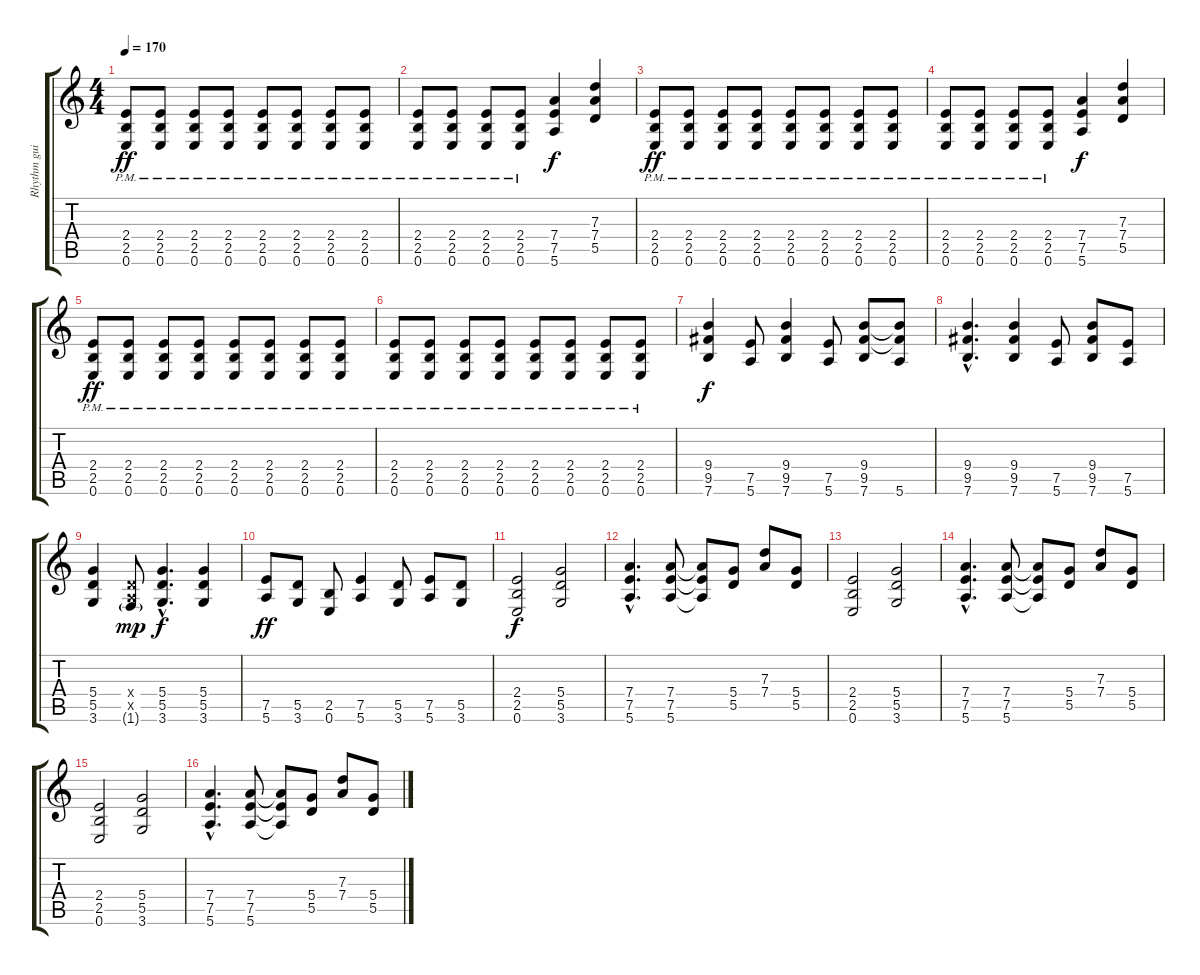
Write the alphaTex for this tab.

\track ("Rhythm guitar" "Rhythm gui") {instrument distortionguitar}
\staff {score tabs}
\tuning (E4 B3 G3 D3 A2 E2) {hide}
\ts (4 4)
\tempo 170
\clef g2
\ks c
(2.4{pm} 2.5{pm} 0.6{pm}).8{dy ff} (2.4{pm} 2.5{pm} 0.6{pm}).8 (2.4{pm} 2.5{pm} 0.6{pm}).8 (2.4{pm} 2.5{pm} 0.6{pm}).8 (2.4{pm} 2.5{pm} 0.6{pm}).8 (2.4{pm} 2.5{pm} 0.6{pm}).8 (2.4{pm} 2.5{pm} 0.6{pm}).8 (2.4{pm} 2.5{pm} 0.6{pm}).8 |
(2.4{pm} 2.5{pm} 0.6{pm}).8 (2.4{pm} 2.5{pm} 0.6{pm}).8 (2.4{pm} 2.5{pm} 0.6{pm}).8 (2.4{pm} 2.5{pm} 0.6{pm}).8 (7.4 7.5 5.6).4{dy f} (7.3 7.4 5.5).4 |
(2.4{pm} 2.5{pm} 0.6{pm}).8{dy ff} (2.4{pm} 2.5{pm} 0.6{pm}).8 (2.4{pm} 2.5{pm} 0.6{pm}).8 (2.4{pm} 2.5{pm} 0.6{pm}).8 (2.4{pm} 2.5{pm} 0.6{pm}).8 (2.4{pm} 2.5{pm} 0.6{pm}).8 (2.4{pm} 2.5{pm} 0.6{pm}).8 (2.4{pm} 2.5{pm} 0.6{pm}).8 |
(2.4{pm} 2.5{pm} 0.6{pm}).8 (2.4{pm} 2.5{pm} 0.6{pm}).8 (2.4{pm} 2.5{pm} 0.6{pm}).8 (2.4{pm} 2.5{pm} 0.6{pm}).8 (7.4 7.5 5.6).4{dy f} (7.3 7.4 5.5).4 |
(2.4{pm} 2.5{pm} 0.6{pm}).8{dy ff} (2.4{pm} 2.5{pm} 0.6{pm}).8 (2.4{pm} 2.5{pm} 0.6{pm}).8 (2.4{pm} 2.5{pm} 0.6{pm}).8 (2.4{pm} 2.5{pm} 0.6{pm}).8 (2.4{pm} 2.5{pm} 0.6{pm}).8 (2.4{pm} 2.5{pm} 0.6{pm}).8 (2.4{pm} 2.5{pm} 0.6{pm}).8 |
(2.4{pm} 2.5{pm} 0.6{pm}).8 (2.4{pm} 2.5{pm} 0.6{pm}).8 (2.4{pm} 2.5{pm} 0.6{pm}).8 (2.4{pm} 2.5{pm} 0.6{pm}).8 (2.4{pm} 2.5{pm} 0.6{pm}).8 (2.4{pm} 2.5{pm} 0.6{pm}).8 (2.4{pm} 2.5{pm} 0.6{pm}).8 (2.4{pm} 2.5{pm} 0.6{pm}).8 |
(9.4 9.5 7.6).4{dy f} (7.5 5.6).8 (9.4 9.5 7.6).4 (7.5 5.6).8 (9.4 9.5 7.6).8 (9.4{t} 9.5{t} 5.6).8 |
(9.4{hac} 9.5{hac} 7.6{hac}).4{d} (9.4 9.5 7.6).4 (7.5 5.6).8 (9.4 9.5 7.6).8 (7.5 5.6).8 |
(5.4 5.5 3.6).4 (0.4{x} 0.5{x} 1.6{g}).8{dy mp} (5.4{hac} 5.5{hac} 3.6{hac}).4{d dy f} (5.4 5.5 3.6).4 |
(7.5 5.6).8{dy ff} (5.5 3.6).8 (2.5 0.6).8 (7.5 5.6).4 (5.5 3.6).8 (7.5 5.6).8 (5.5 3.6).8 |
(2.4 2.5 0.6).2{dy f} (5.4 5.5 3.6).2 |
(7.4{hac} 7.5{hac} 5.6{hac}).4{d} (7.4 7.5 5.6).8 (7.4{t} 7.5{t} 5.6{t}).8 (5.4 5.5).8 (7.3 7.4).8 (5.4 5.5).8 |
(2.4 2.5 0.6).2 (5.4 5.5 3.6).2 |
(7.4{hac} 7.5{hac} 5.6{hac}).4{d} (7.4 7.5 5.6).8 (7.4{t} 7.5{t} 5.6{t}).8 (5.4 5.5).8 (7.3 7.4).8 (5.4 5.5).8 |
(2.4 2.5 0.6).2 (5.4 5.5 3.6).2 |
(7.4{hac} 7.5{hac} 5.6{hac}).4{d} (7.4 7.5 5.6).8 (7.4{t} 7.5{t} 5.6{t}).8 (5.4 5.5).8 (7.3 7.4).8 (5.4 5.5).8
